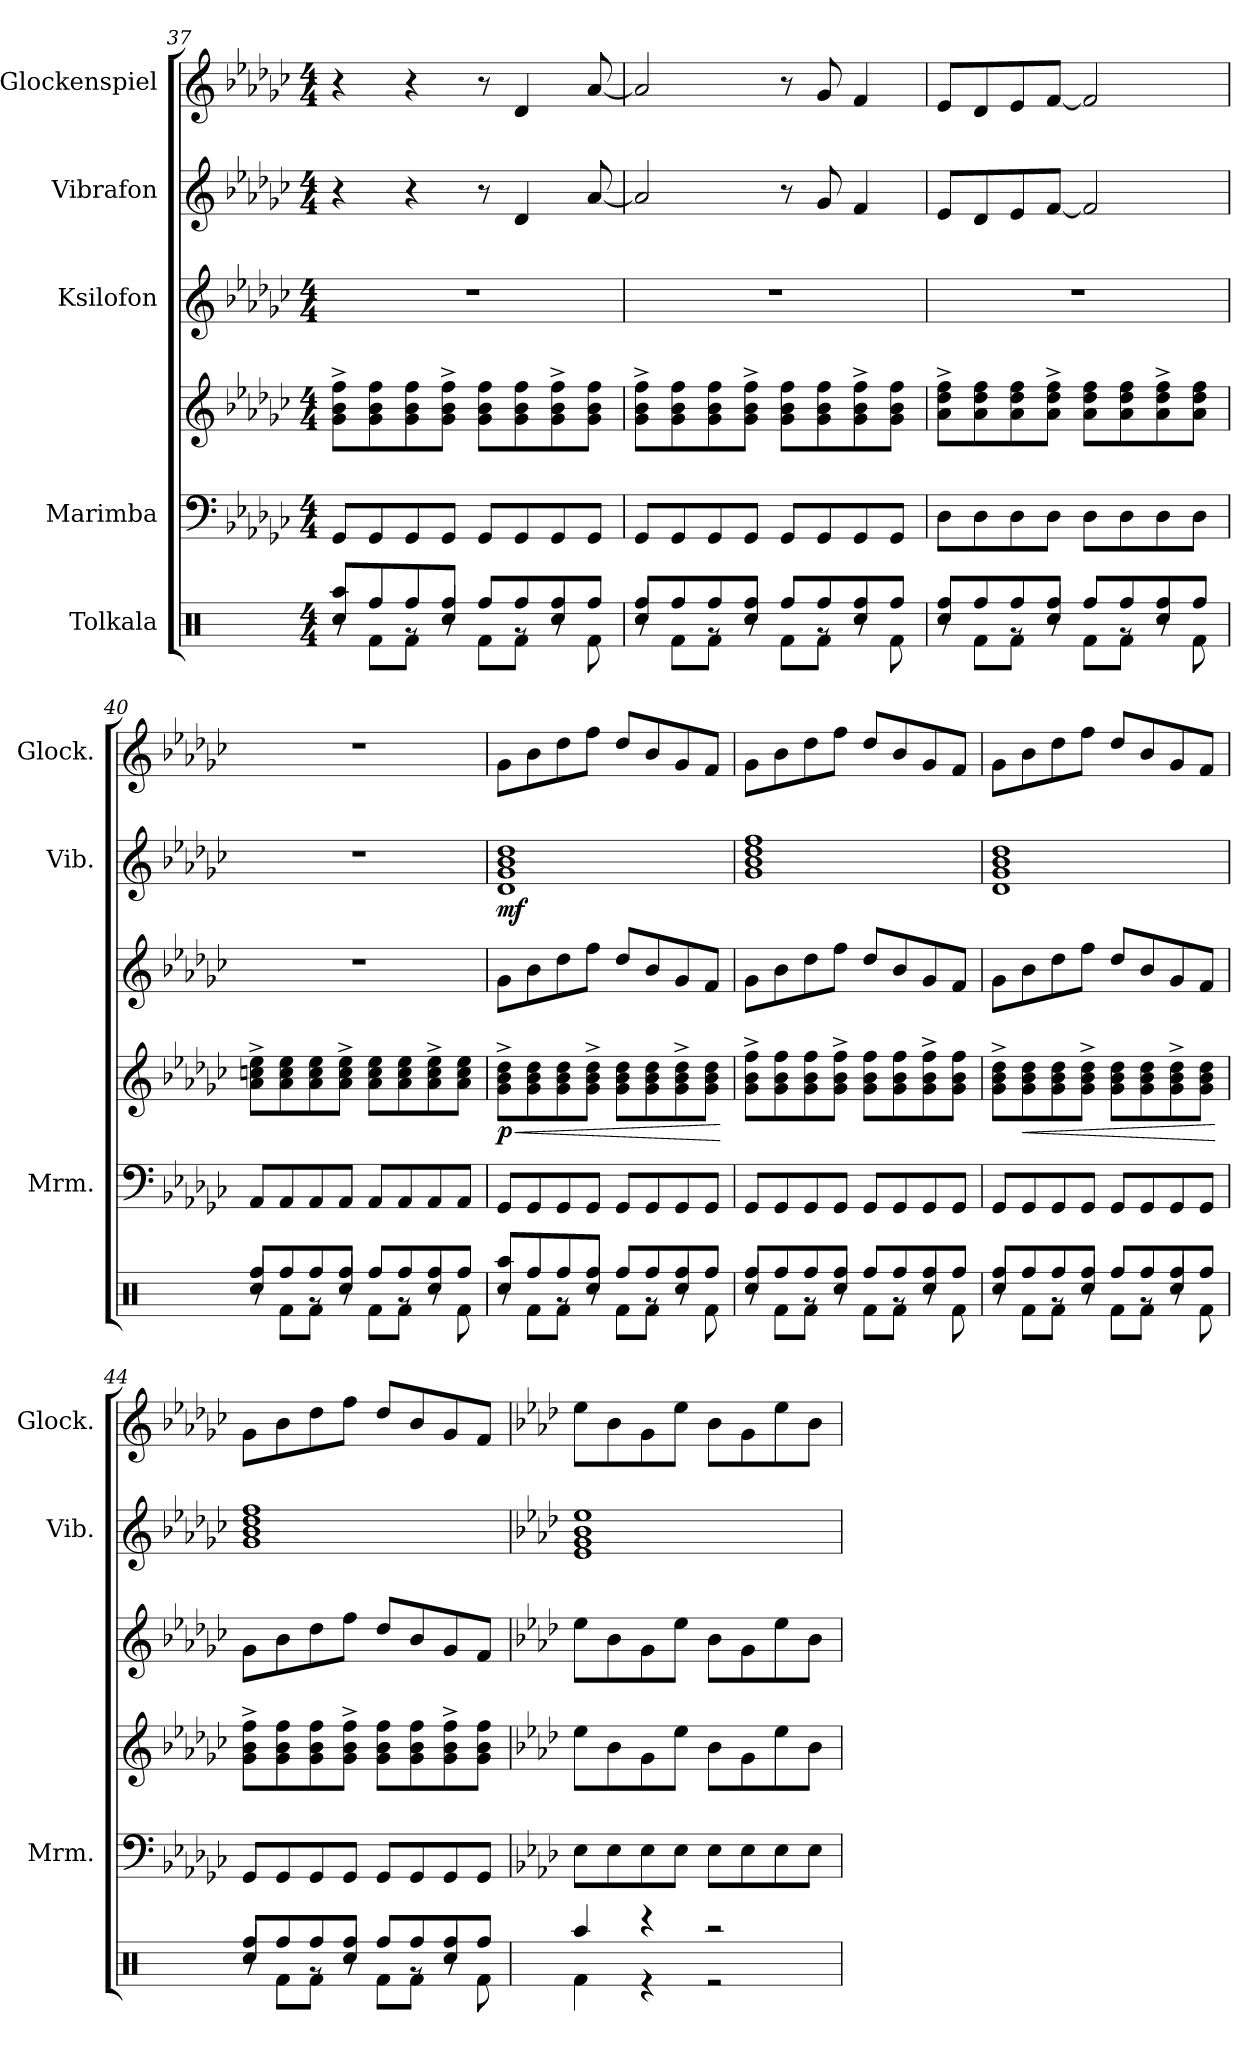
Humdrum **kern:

**kern	**kern	**kern	**dynam	**kern	**kern	**dynam	**kern
*part5	*part4	*part4	*part4	*part3	*part2	*part2	*part1
*staff6	*staff5	*staff4	*staff4/5	*staff3	*staff2	*staff2	*staff1
*I"Tolkala	*I"Marimba	*	*	*I"Ksilofon	*I"Vibrafon	*	*I"Glockenspiel
*	*I'Mrm.	*	*	*	*I'Vib.	*	*I'Glock.
*clefX	*clefF4	*clefG2	*	*clefG2	*clefG2	*	*clefG2
*	*	*	*	*ITrd-7c-12	*	*	*ITrd-14c-24
*k[]	*k[b-e-a-d-g-c-]	*k[b-e-a-d-g-c-]	*	*k[b-e-a-d-g-c-]	*k[b-e-a-d-g-c-]	*	*k[b-e-a-d-g-c-]
*M4/4	*M4/4	*M4/4	*	*M4/4	*M4/4	*	*M4/4
=37	=37	=37	=37	=37	=37	=37	=37
*^	*	*	*	*	*	*	*
*	*^	*	*	*	*	*	*	*
4Rcc/	8r	8Raa/L	8GG-/L	8g-\^ 8b-\^ 8ff\^L	.	1r	4r	.	4r
.	8Rf\L	8Rff/	8GG-/	8g-\ 8b-\ 8ff\	.	.	.	.	.
8rg	8Rf\J	8Rff/	8GG-/	8g-\ 8b-\ 8ff\	.	.	4r	.	4r
4Rcc/	8r	8Rff/J	8GG-/J	8g-\^ 8b-\^ 8ff\^J	.	.	.	.	.
.	8Rf\L	8Rff/L	8GG-/L	8g-\ 8b-\ 8ff\L	.	.	8r	.	8r
8rg	8Rf\J	8Rff/	8GG-/	8g-\ 8b-\ 8ff\	.	.	4d-/	.	4ddd-/
4Rcc/	8r	8Rff/	8GG-/	8g-\^ 8b-\^ 8ff\^	.	.	.	.	.
.	8Rf\	8Rff/J	8GG-/J	8g-\ 8b-\ 8ff\J	.	.	[8a-/	.	[8aaa-/
=38	=38	=38	=38	=38	=38	=38	=38	=38	=38
4Rcc/	8r	8Rff/L	8GG-/L	8g-\^ 8b-\^ 8ff\^L	.	1r	2a-/]	.	2aaa-/]
.	8Rf\L	8Rff/	8GG-/	8g-\ 8b-\ 8ff\	.	.	.	.	.
8rg	8Rf\J	8Rff/	8GG-/	8g-\ 8b-\ 8ff\	.	.	.	.	.
4Rcc/	8r	8Rff/J	8GG-/J	8g-\^ 8b-\^ 8ff\^J	.	.	.	.	.
.	8Rf\L	8Rff/L	8GG-/L	8g-\ 8b-\ 8ff\L	.	.	8r	.	8r
8rg	8Rf\J	8Rff/	8GG-/	8g-\ 8b-\ 8ff\	.	.	8g-/	.	8ggg-/
4Rcc/	8r	8Rff/	8GG-/	8g-\^ 8b-\^ 8ff\^	.	.	4f/	.	4fff/
.	8Rf\	8Rff/J	8GG-/J	8g-\ 8b-\ 8ff\J	.	.	.	.	.
=39	=39	=39	=39	=39	=39	=39	=39	=39	=39
4Rcc/	8r	8Rff/L	8D-\L	8a-\^ 8dd-\^ 8ff\^L	.	1r	8e-/L	.	8eee-/L
.	8Rf\L	8Rff/	8D-\	8a-\ 8dd-\ 8ff\	.	.	8d-/	.	8ddd-/
8rg	8Rf\J	8Rff/	8D-\	8a-\ 8dd-\ 8ff\	.	.	8e-/	.	8eee-/
4Rcc/	8r	8Rff/J	8D-\J	8a-\^ 8dd-\^ 8ff\^J	.	.	[8f/J	.	[8fff/J
.	8Rf\L	8Rff/L	8D-\L	8a-\ 8dd-\ 8ff\L	.	.	2f/]	.	2fff/]
8rg	8Rf\J	8Rff/	8D-\	8a-\ 8dd-\ 8ff\	.	.	.	.	.
4Rcc/	8r	8Rff/	8D-\	8a-\^ 8dd-\^ 8ff\^	.	.	.	.	.
.	8Rf\	8Rff/J	8D-\J	8a-\ 8dd-\ 8ff\J	.	.	.	.	.
!!LO:LB:g=z
=40	=40	=40	=40	=40	=40	=40	=40	=40	=40
4Rcc/	8r	8Rff/L	8AA-/L	8a-\^ 8ccn\^ 8ee-\^L	.	1r	1r	.	1r
.	8Rf\L	8Rff/	8AA-/	8a-\ 8cc\ 8ee-\	.	.	.	.	.
8rg	8Rf\J	8Rff/	8AA-/	8a-\ 8cc\ 8ee-\	.	.	.	.	.
4Rcc/	8r	8Rff/J	8AA-/J	8a-\^ 8cc\^ 8ee-\^J	.	.	.	.	.
.	8Rf\L	8Rff/L	8AA-/L	8a-\ 8cc\ 8ee-\L	.	.	.	.	.
8rg	8Rf\J	8Rff/	8AA-/	8a-\ 8cc\ 8ee-\	.	.	.	.	.
4Rcc/	8r	8Rff/	8AA-/	8a-\^ 8cc\^ 8ee-\^	.	.	.	.	.
.	8Rf\	8Rff/J	8AA-/J	8a-\ 8cc\ 8ee-\J	.	.	.	.	.
=41	=41	=41	=41	=41	=41	=41	=41	=41	=41
!	!	!	!	!	!LO:HP:b	!	!	!	!
!	!	!	!	!	!LO:DY:n=1:b	!	!	!LO:DY:b	!
4Rcc/	8r	8Raa/L	8GG-/L	8g-\^ 8b-\^ 8dd-\^L	< p	8gg-\L	1d- 1g- 1b- 1dd-	mf	8ggg-\L
.	8Rf\L	8Rff/	8GG-/	8g-\ 8b-\ 8dd-\	.	8bb-\	.	.	8bbb-\
8rg	8Rf\J	8Rff/	8GG-/	8g-\ 8b-\ 8dd-\	.	8ddd-\	.	.	8dddd-\
4Rcc/	8r	8Rff/J	8GG-/J	8g-\^ 8b-\^ 8dd-\^J	.	8fff\J	.	.	8ffff\J
.	8Rf\L	8Rff/L	8GG-/L	8g-\ 8b-\ 8dd-\L	.	8ddd-/L	.	.	8dddd-/L
8rg	8Rf\J	8Rff/	8GG-/	8g-\ 8b-\ 8dd-\	.	8bb-/	.	.	8bbb-/
4Rcc/	8r	8Rff/	8GG-/	8g-\^ 8b-\^ 8dd-\^	.	8gg-/	.	.	8ggg-/
.	8Rf\	8Rff/J	8GG-/J	8g-\ 8b-\ 8dd-\J	.	8ff/J	.	.	8fff/J
*v	*v	*v	*	*	*	*	*	*	*
.	.	.	[	.	.	.	.
=42	=42	=42	=42	=42	=42	=42	=42
*^	*	*	*	*	*	*	*
*	*^	*	*	*	*	*	*	*
4Rcc/	8r	8Rff/L	8GG-/L	8g-\^ 8b-\^ 8ff\^L	.	8gg-\L	1g- 1b- 1dd- 1ff	.	8ggg-\L
.	8Rf\L	8Rff/	8GG-/	8g-\ 8b-\ 8ff\	.	8bb-\	.	.	8bbb-\
8rg	8Rf\J	8Rff/	8GG-/	8g-\ 8b-\ 8ff\	.	8ddd-\	.	.	8dddd-\
4Rcc/	8r	8Rff/J	8GG-/J	8g-\^ 8b-\^ 8ff\^J	.	8fff\J	.	.	8ffff\J
.	8Rf\L	8Rff/L	8GG-/L	8g-\ 8b-\ 8ff\L	.	8ddd-/L	.	.	8dddd-/L
8rg	8Rf\J	8Rff/	8GG-/	8g-\ 8b-\ 8ff\	.	8bb-/	.	.	8bbb-/
4Rcc/	8r	8Rff/	8GG-/	8g-\^ 8b-\^ 8ff\^	.	8gg-/	.	.	8ggg-/
.	8Rf\	8Rff/J	8GG-/J	8g-\ 8b-\ 8ff\J	.	8ff/J	.	.	8fff/J
=43	=43	=43	=43	=43	=43	=43	=43	=43	=43
4Rcc/	8r	8Rff/L	8GG-/L	8g-\^ 8b-\^ 8dd-\^L	.	8gg-\L	1d- 1g- 1b- 1dd-	.	8ggg-\L
!	!	!	!	!	!LO:HP:b	!	!	!	!
.	8Rf\L	8Rff/	8GG-/	8g-\ 8b-\ 8dd-\	<	8bb-\	.	.	8bbb-\
8rg	8Rf\J	8Rff/	8GG-/	8g-\ 8b-\ 8dd-\	.	8ddd-\	.	.	8dddd-\
4Rcc/	8r	8Rff/J	8GG-/J	8g-\^ 8b-\^ 8dd-\^J	.	8fff\J	.	.	8ffff\J
.	8Rf\L	8Rff/L	8GG-/L	8g-\ 8b-\ 8dd-\L	.	8ddd-/L	.	.	8dddd-/L
8rg	8Rf\J	8Rff/	8GG-/	8g-\ 8b-\ 8dd-\	.	8bb-/	.	.	8bbb-/
4Rcc/	8r	8Rff/	8GG-/	8g-\^ 8b-\^ 8dd-\^	.	8gg-/	.	.	8ggg-/
.	8Rf\	8Rff/J	8GG-/J	8g-\ 8b-\ 8dd-\J	.	8ff/J	.	.	8fff/J
*v	*v	*v	*	*	*	*	*	*	*
.	.	.	[	.	.	.	.
!!LO:PB:g=z
=44	=44	=44	=44	=44	=44	=44	=44
*^	*	*	*	*	*	*	*
*	*^	*	*	*	*	*	*	*
4Rcc/	8r	8Rff/L	8GG-/L	8g-\^ 8b-\^ 8ff\^L	.	8gg-\L	1g- 1b- 1dd- 1ff	.	8ggg-\L
.	8Rf\L	8Rff/	8GG-/	8g-\ 8b-\ 8ff\	.	8bb-\	.	.	8bbb-\
8rg	8Rf\J	8Rff/	8GG-/	8g-\ 8b-\ 8ff\	.	8ddd-\	.	.	8dddd-\
4Rcc/	8r	8Rff/J	8GG-/J	8g-\^ 8b-\^ 8ff\^J	.	8fff\J	.	.	8ffff\J
.	8Rf\L	8Rff/L	8GG-/L	8g-\ 8b-\ 8ff\L	.	8ddd-/L	.	.	8dddd-/L
8rg	8Rf\J	8Rff/	8GG-/	8g-\ 8b-\ 8ff\	.	8bb-/	.	.	8bbb-/
4Rcc/	8r	8Rff/	8GG-/	8g-\^ 8b-\^ 8ff\^	.	8gg-/	.	.	8ggg-/
.	8Rf\	8Rff/J	8GG-/J	8g-\ 8b-\ 8ff\J	.	8ff/J	.	.	8fff/J
*v	*v	*v	*	*	*	*	*	*	*
=45	=45	=45	=45	=45	=45	=45	=45
*	*k[b-e-a-d-]	*k[b-e-a-d-]	*	*k[b-e-a-d-]	*k[b-e-a-d-]	*	*k[b-e-a-d-]
*^	*	*	*	*	*	*	*
4Raa/	4Rf\	8E-\L	8ee-\L	.	8eee-\L	1e- 1g 1b- 1ee-	.	8eeee-\L
.	.	8E-\	8b-\	.	8bb-\	.	.	8bbb-\
4r	4r	8E-\	8g\	.	8gg\	.	.	8ggg\
.	.	8E-\J	8ee-\J	.	8eee-\J	.	.	8eeee-\J
2r	2r	8E-\L	8b-\L	.	8bb-\L	.	.	8bbb-\L
.	.	8E-\	8g\	.	8gg\	.	.	8ggg\
.	.	8E-\	8ee-\	.	8eee-\	.	.	8eeee-\
.	.	8E-\J	8b-\J	.	8bb-\J	.	.	8bbb-\J
*v	*v	*	*	*	*	*	*	*
=	=	=	=	=	=	=	=
*-	*-	*-	*-	*-	*-	*-	*-
